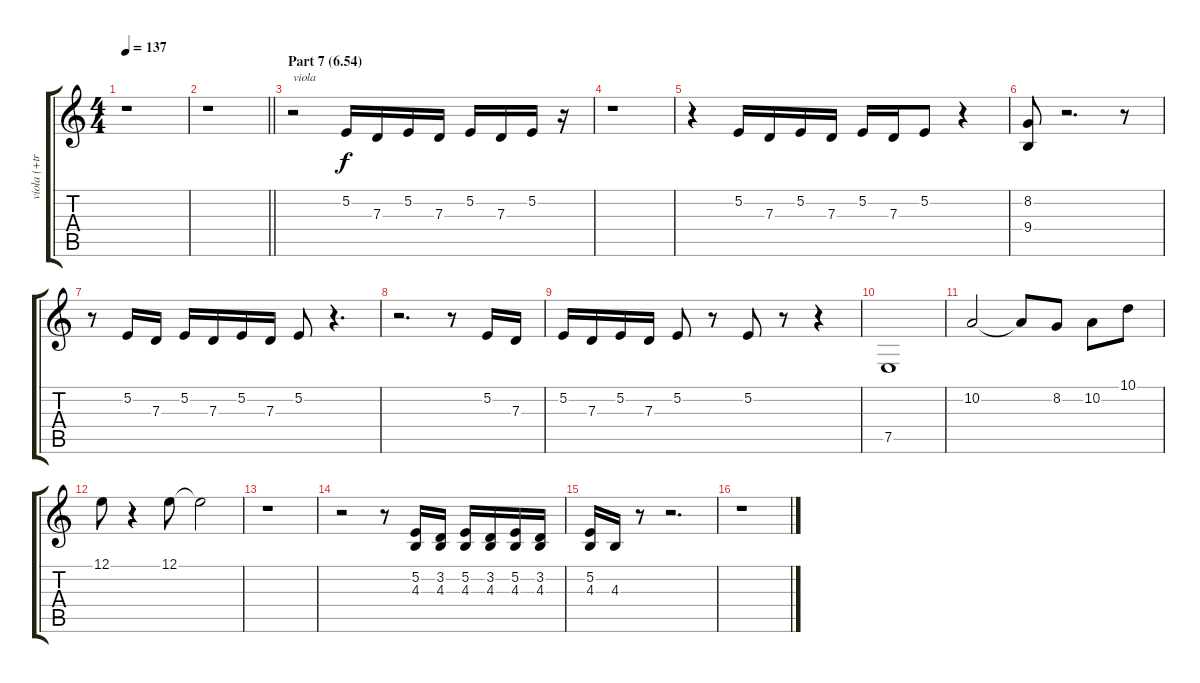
\track ("viola (+trumpet+pw)" "viola (+tr") {instrument viola}
\staff {score tabs}
\tuning (E4 B3 G3 D3 A2 E2) {hide}
\ts (4 4)
\tempo 137
\clef g2
\ks c
r.1{dy f} |
\barLineRight lightlight
r.1 |
\section ("" "Part 7 (6.54)")
r.2{txt "viola" instrument viola} 5.2.16 7.3.16 5.2.16 7.3.16 5.2.16 7.3.16 5.2.16 r.16 |
r.1 |
r.4 5.2.16 7.3.16 5.2.16 7.3.16 5.2.16 7.3.16 5.2.8 r.4 |
(8.2 9.4).8 r.2{d} r.8 |
r.8 5.2.16 7.3.16 5.2.16 7.3.16 5.2.16 7.3.16 5.2.8 r.4{d} |
r.2{d} r.8 5.2.16 7.3.16 |
5.2.16 7.3.16 5.2.16 7.3.16 5.2.8 r.8 5.2.8 r.8 r.4 |
7.5.1 |
10.2.2 10.2{t}.8 8.2.8 10.2.8 10.1.8 |
12.1.8 r.4 12.1.8 12.1{t}.2 |
r.1 |
r.2 r.8 (5.2 4.3).16 (3.2 4.3).16 (5.2 4.3).16 (3.2 4.3).16 (5.2 4.3).16 (3.2 4.3).16 |
(5.2 4.3).16 4.3.16 r.8 r.2{d} |
r.1
